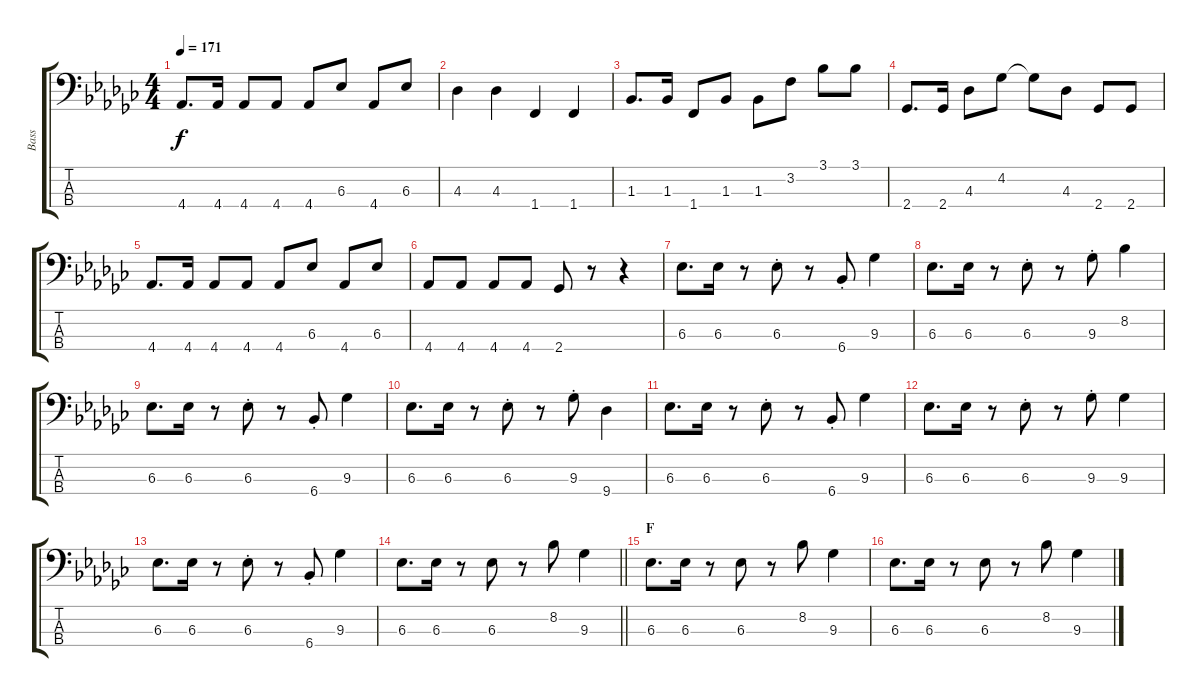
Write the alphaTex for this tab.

\track ("Bass" "Bass") {instrument electricbassfinger}
\staff {score tabs}
\tuning (G2 D2 A1 E1) {hide}
\ts (4 4)
\tempo 171
\clef f4
\ks gb
4.4.8{d dy f} 4.4.16 4.4.8 4.4.8 4.4.8 6.3.8 4.4.8 6.3.8 |
4.3.4 4.3.4 1.4.4 1.4.4 |
1.3.8{d} 1.3.16 1.4.8 1.3.8 1.3.8 3.2.8 3.1.8 3.1.8 |
2.4.8{d} 2.4.16 4.3.8 4.2.8 4.2{t}.8 4.3.8 2.4.8 2.4.8 |
4.4.8{d} 4.4.16 4.4.8 4.4.8 4.4.8 6.3.8 4.4.8 6.3.8 |
4.4.8 4.4.8 4.4.8 4.4.8 2.4.8 r.8 r.4 |
6.3.8{d} 6.3.16 r.8 6.3{st}.8 r.8 6.4{st}.8 9.3.4 |
6.3.8{d} 6.3.16 r.8 6.3{st}.8 r.8 9.3{st}.8 8.2.4 |
6.3.8{d} 6.3.16 r.8 6.3{st}.8 r.8 6.4{st}.8 9.3.4 |
6.3.8{d} 6.3.16 r.8 6.3{st}.8 r.8 9.3{st}.8 9.4.4 |
6.3.8{d} 6.3.16 r.8 6.3{st}.8 r.8 6.4{st}.8 9.3.4 |
6.3.8{d} 6.3.16 r.8 6.3{st}.8 r.8 9.3{st}.8 9.3.4 |
6.3.8{d} 6.3.16 r.8 6.3{st}.8 r.8 6.4{st}.8 9.3.4 |
\barLineRight lightlight
6.3.8{d} 6.3.16 r.8 6.3.8 r.8 8.2.8 9.3.4 |
\section ("" "F")
6.3.8{d} 6.3.16 r.8 6.3.8 r.8 8.2.8 9.3.4 |
6.3.8{d} 6.3.16 r.8 6.3.8 r.8 8.2.8 9.3.4
